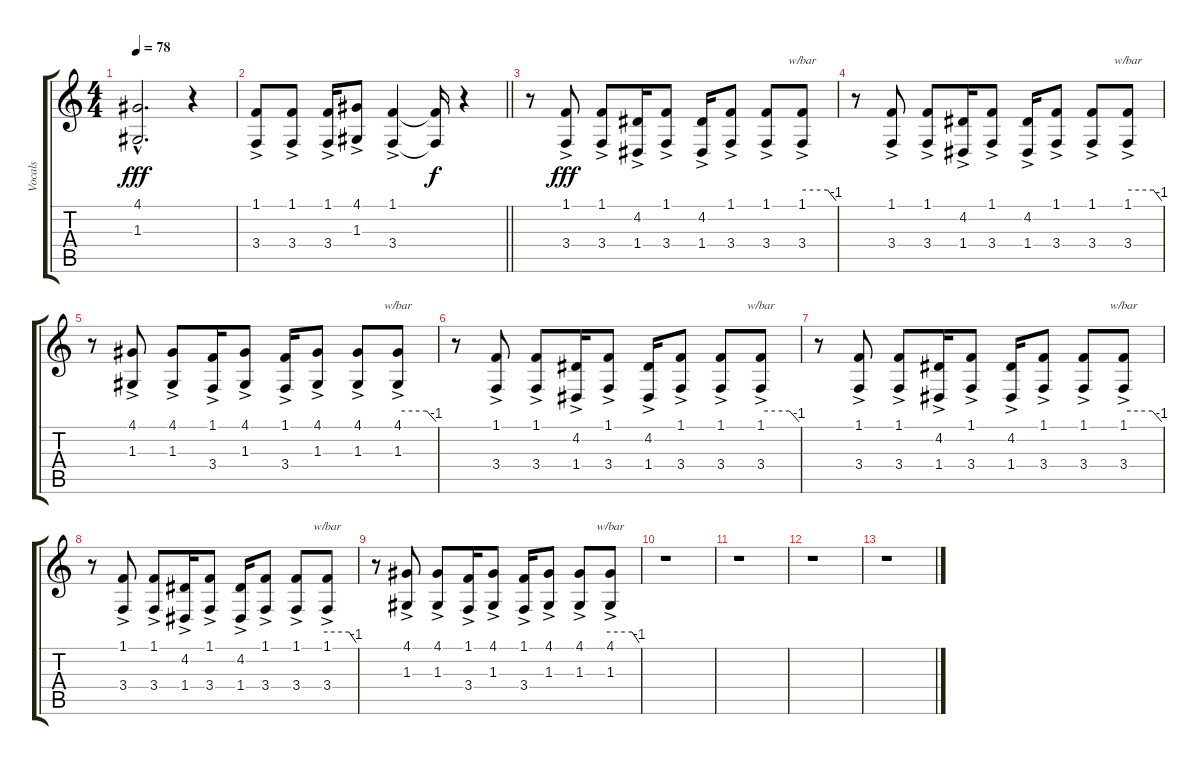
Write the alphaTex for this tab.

\track ("Vocals" "Vocals") {instrument stringensemble1}
\staff {score tabs}
\tuning (E4 B3 G3 D3 A2 E2) {hide}
\ts (4 4)
\tempo 78
\clef g2
\ks c
(4.1{hac} 1.3{hac}).2{d dy fff} r.4 |
\barLineRight lightlight
(1.1 3.4{ac}).8 (1.1 3.4{ac}).8 (1.1 3.4{ac}).16 (4.1 1.3{ac}).8 (1.1 3.4{ac}).4 (1.1{t} 3.4{t}).16{dy f} r.4 |
r.8 (1.1 3.4{ac}).8{dy fff} (1.1 3.4{ac}).8 (4.2 1.4{ac}).16 (1.1 3.4{ac}).8 (4.2 1.4{ac}).16 (1.1 3.4{ac}).8 (1.1 3.4{ac}).8 (1.1 3.4{ac}).8{tbe (custom default 0 0 45 0 60 -4)} |
r.8 (1.1 3.4{ac}).8 (1.1 3.4{ac}).8 (4.2 1.4{ac}).16 (1.1 3.4{ac}).8 (4.2 1.4{ac}).16 (1.1 3.4{ac}).8 (1.1 3.4{ac}).8 (1.1 3.4{ac}).8{tbe (custom default 0 0 45 0 60 -4)} |
r.8 (4.1 1.3{ac}).8 (4.1 1.3{ac}).8 (1.1 3.4{ac}).16 (4.1 1.3{ac}).8 (1.1 3.4{ac}).16 (4.1 1.3{ac}).8 (4.1 1.3{ac}).8 (4.1 1.3{ac}).8{tbe (custom default 0 0 45 0 60 -4)} |
r.8 (1.1 3.4{ac}).8 (1.1 3.4{ac}).8 (4.2 1.4{ac}).16 (1.1 3.4{ac}).8 (4.2 1.4{ac}).16 (1.1 3.4{ac}).8 (1.1 3.4{ac}).8 (1.1 3.4{ac}).8{tbe (custom default 0 0 45 0 60 -4)} |
r.8 (1.1 3.4{ac}).8 (1.1 3.4{ac}).8 (4.2 1.4{ac}).16 (1.1 3.4{ac}).8 (4.2 1.4{ac}).16 (1.1 3.4{ac}).8 (1.1 3.4{ac}).8 (1.1 3.4{ac}).8{tbe (custom default 0 0 45 0 60 -4)} |
r.8 (1.1 3.4{ac}).8 (1.1 3.4{ac}).8 (4.2 1.4{ac}).16 (1.1 3.4{ac}).8 (4.2 1.4{ac}).16 (1.1 3.4{ac}).8 (1.1 3.4{ac}).8 (1.1 3.4{ac}).8{tbe (custom default 0 0 45 0 60 -4)} |
r.8 (4.1 1.3{ac}).8 (4.1 1.3{ac}).8 (1.1 3.4{ac}).16 (4.1 1.3{ac}).8 (1.1 3.4{ac}).16 (4.1 1.3{ac}).8 (4.1 1.3{ac}).8 (4.1 1.3{ac}).8{tbe (custom default 0 0 45 0 60 -4)} |
r.1 |
r.1 |
r.1 |
r.1
